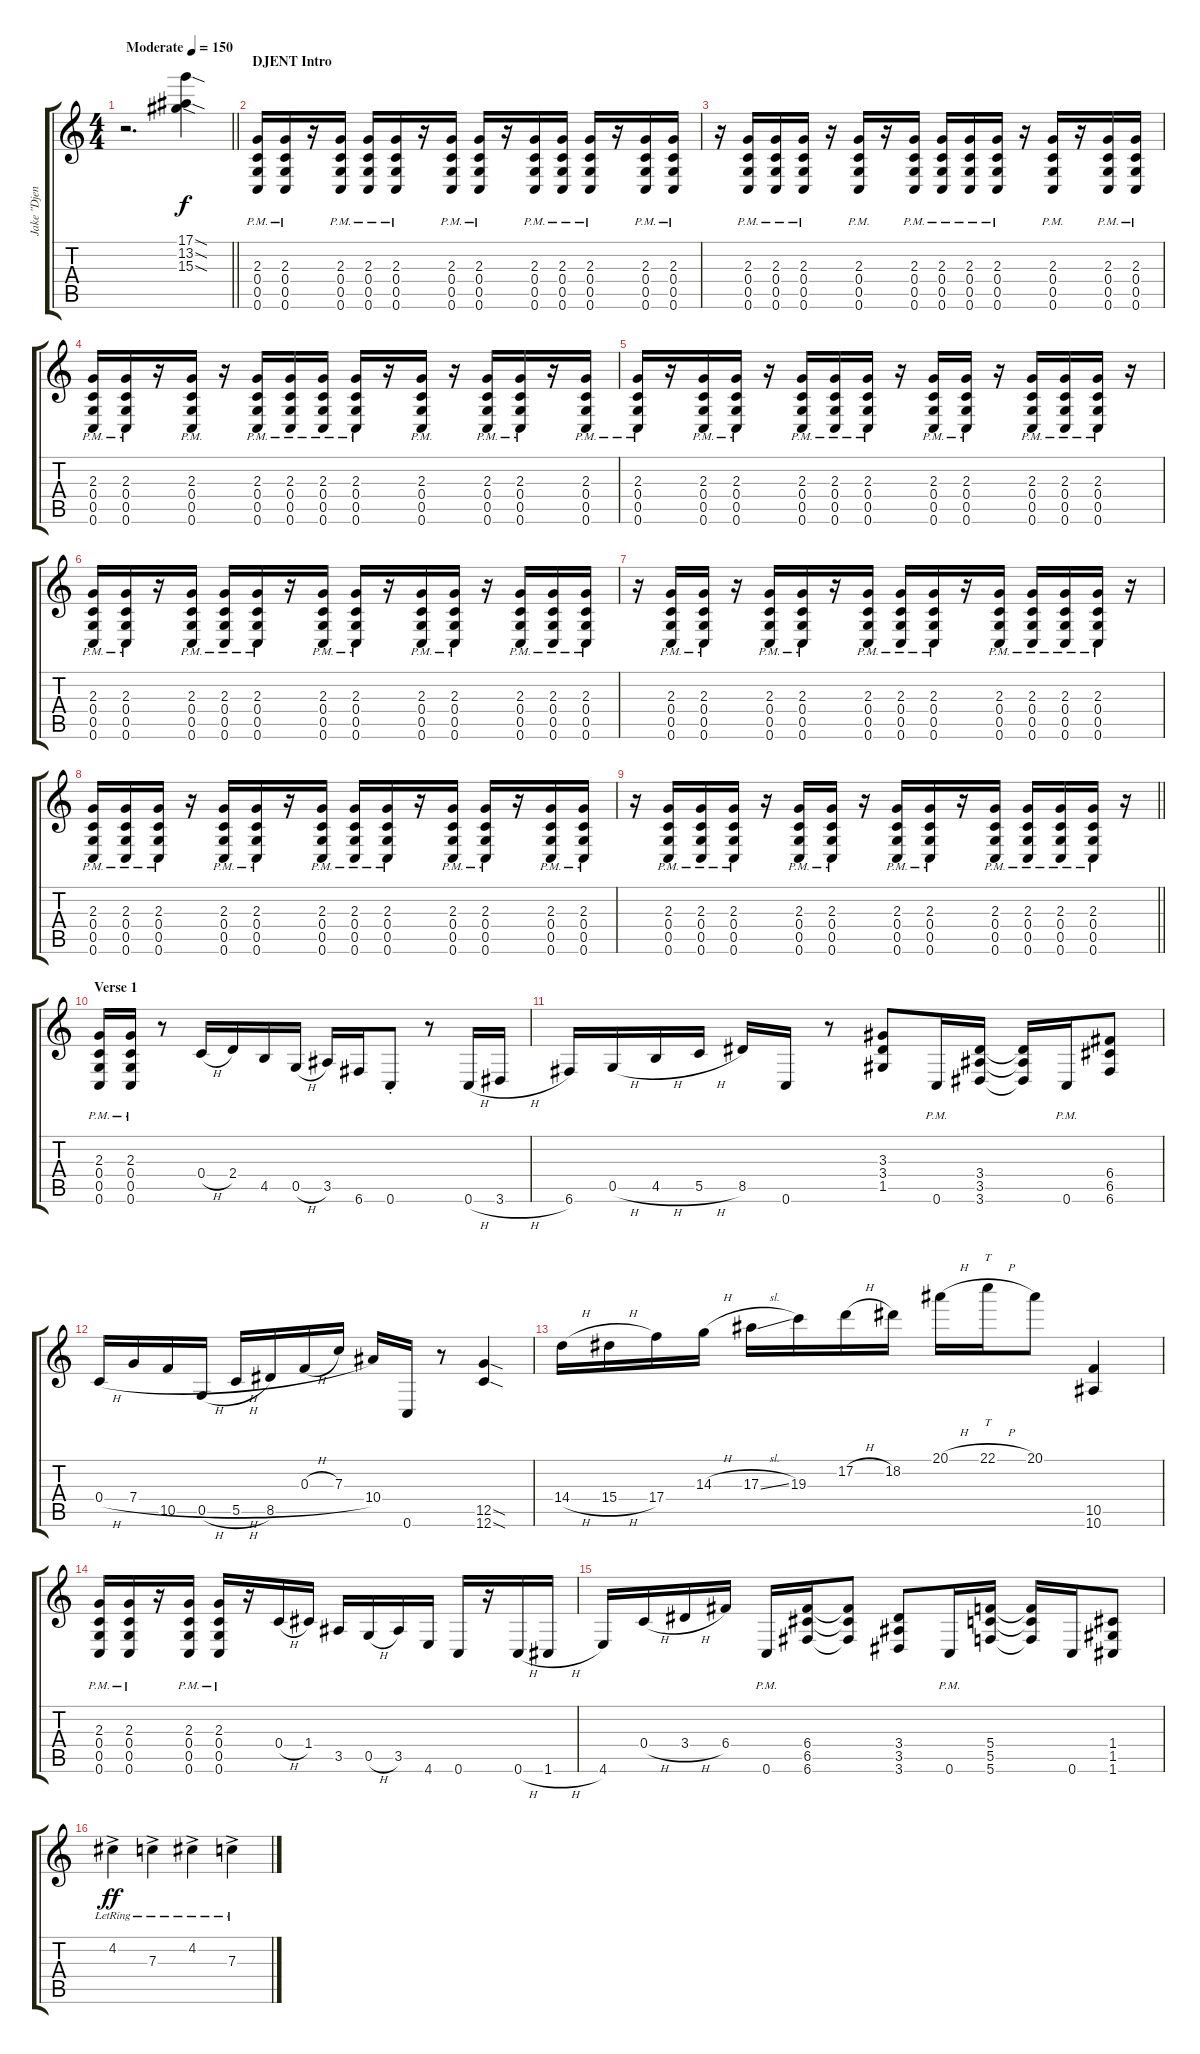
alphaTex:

\track ("Jake \"Djent Reznor\" Bowen" "Jake \"Djen") {instrument distortionguitar}
\staff {score tabs}
\tuning (D4 A3 F3 C3 G2 C2) {hide}
\ts (4 4)
\tempo (150 "Moderate")
\clef g2
\barLineRight lightlight
\ks c
r.2{d dy f instrument distortionguitar} (17.1{sod} 13.2{sod} 15.3{sod}).4 |
\section ("" "DJENT Intro")
(2.3{pm} 0.4{pm} 0.5{pm} 0.6{pm}).16 (2.3{pm} 0.4{pm} 0.5{pm} 0.6{pm}).16 r.16 (2.3{pm} 0.4{pm} 0.5{pm} 0.6{pm}).16 (2.3{pm} 0.4{pm} 0.5{pm} 0.6{pm}).16 (2.3{pm} 0.4{pm} 0.5{pm} 0.6{pm}).16 r.16 (2.3{pm} 0.4{pm} 0.5{pm} 0.6{pm}).16 (2.3{pm} 0.4{pm} 0.5{pm} 0.6{pm}).16 r.16 (2.3{pm} 0.4{pm} 0.5{pm} 0.6{pm}).16 (2.3{pm} 0.4{pm} 0.5{pm} 0.6{pm}).16 (2.3{pm} 0.4{pm} 0.5{pm} 0.6{pm}).16 r.16 (2.3{pm} 0.4{pm} 0.5{pm} 0.6{pm}).16 (2.3{pm} 0.4{pm} 0.5{pm} 0.6{pm}).16 |
r.16 (2.3{pm} 0.4{pm} 0.5{pm} 0.6{pm}).16 (2.3{pm} 0.4{pm} 0.5{pm} 0.6{pm}).16 (2.3{pm} 0.4{pm} 0.5{pm} 0.6{pm}).16 r.16 (2.3{pm} 0.4{pm} 0.5{pm} 0.6{pm}).16 r.16 (2.3{pm} 0.4{pm} 0.5{pm} 0.6{pm}).16 (2.3{pm} 0.4{pm} 0.5{pm} 0.6{pm}).16 (2.3{pm} 0.4{pm} 0.5{pm} 0.6{pm}).16 (2.3{pm} 0.4{pm} 0.5{pm} 0.6{pm}).16 r.16 (2.3{pm} 0.4{pm} 0.5{pm} 0.6{pm}).16 r.16 (2.3{pm} 0.4{pm} 0.5{pm} 0.6{pm}).16 (2.3{pm} 0.4{pm} 0.5{pm} 0.6{pm}).16 |
(2.3{pm} 0.4{pm} 0.5{pm} 0.6{pm}).16 (2.3{pm} 0.4{pm} 0.5{pm} 0.6{pm}).16 r.16 (2.3{pm} 0.4{pm} 0.5{pm} 0.6{pm}).16 r.16 (2.3{pm} 0.4{pm} 0.5{pm} 0.6{pm}).16 (2.3{pm} 0.4{pm} 0.5{pm} 0.6{pm}).16 (2.3{pm} 0.4{pm} 0.5{pm} 0.6{pm}).16 (2.3{pm} 0.4{pm} 0.5{pm} 0.6{pm}).16 r.16 (2.3{pm} 0.4{pm} 0.5{pm} 0.6{pm}).16 r.16 (2.3{pm} 0.4{pm} 0.5{pm} 0.6{pm}).16 (2.3{pm} 0.4{pm} 0.5{pm} 0.6{pm}).16 r.16 (2.3{pm} 0.4{pm} 0.5{pm} 0.6{pm}).16 |
(2.3{pm} 0.4{pm} 0.5{pm} 0.6{pm}).16 r.16 (2.3{pm} 0.4{pm} 0.5{pm} 0.6{pm}).16 (2.3{pm} 0.4{pm} 0.5{pm} 0.6{pm}).16 r.16 (2.3{pm} 0.4{pm} 0.5{pm} 0.6{pm}).16 (2.3{pm} 0.4{pm} 0.5{pm} 0.6{pm}).16 (2.3{pm} 0.4{pm} 0.5{pm} 0.6{pm}).16 r.16 (2.3{pm} 0.4{pm} 0.5{pm} 0.6{pm}).16 (2.3{pm} 0.4{pm} 0.5{pm} 0.6{pm}).16 r.16 (2.3{pm} 0.4{pm} 0.5{pm} 0.6{pm}).16 (2.3{pm} 0.4{pm} 0.5{pm} 0.6{pm}).16 (2.3{pm} 0.4{pm} 0.5{pm} 0.6{pm}).16 r.16 |
(2.3{pm} 0.4{pm} 0.5{pm} 0.6{pm}).16 (2.3{pm} 0.4{pm} 0.5{pm} 0.6{pm}).16 r.16 (2.3{pm} 0.4{pm} 0.5{pm} 0.6{pm}).16 (2.3{pm} 0.4{pm} 0.5{pm} 0.6{pm}).16 (2.3{pm} 0.4{pm} 0.5{pm} 0.6{pm}).16 r.16 (2.3{pm} 0.4{pm} 0.5{pm} 0.6{pm}).16 (2.3{pm} 0.4{pm} 0.5{pm} 0.6{pm}).16 r.16 (2.3{pm} 0.4{pm} 0.5{pm} 0.6{pm}).16 (2.3{pm} 0.4{pm} 0.5{pm} 0.6{pm}).16 r.16 (2.3{pm} 0.4{pm} 0.5{pm} 0.6{pm}).16 (2.3{pm} 0.4{pm} 0.5{pm} 0.6{pm}).16 (2.3{pm} 0.4{pm} 0.5{pm} 0.6{pm}).16 |
r.16 (2.3{pm} 0.4{pm} 0.5{pm} 0.6{pm}).16 (2.3{pm} 0.4{pm} 0.5{pm} 0.6{pm}).16 r.16 (2.3{pm} 0.4{pm} 0.5{pm} 0.6{pm}).16 (2.3{pm} 0.4{pm} 0.5{pm} 0.6{pm}).16 r.16 (2.3{pm} 0.4{pm} 0.5{pm} 0.6{pm}).16 (2.3{pm} 0.4{pm} 0.5{pm} 0.6{pm}).16 (2.3{pm} 0.4{pm} 0.5{pm} 0.6{pm}).16 r.16 (2.3{pm} 0.4{pm} 0.5{pm} 0.6{pm}).16 (2.3{pm} 0.4{pm} 0.5{pm} 0.6{pm}).16 (2.3{pm} 0.4{pm} 0.5{pm} 0.6{pm}).16 (2.3{pm} 0.4{pm} 0.5{pm} 0.6{pm}).16 r.16 |
(2.3{pm} 0.4{pm} 0.5{pm} 0.6{pm}).16 (2.3{pm} 0.4{pm} 0.5{pm} 0.6{pm}).16 (2.3{pm} 0.4{pm} 0.5{pm} 0.6{pm}).16 r.16 (2.3{pm} 0.4{pm} 0.5{pm} 0.6{pm}).16 (2.3{pm} 0.4{pm} 0.5{pm} 0.6{pm}).16 r.16 (2.3{pm} 0.4{pm} 0.5{pm} 0.6{pm}).16 (2.3{pm} 0.4{pm} 0.5{pm} 0.6{pm}).16 (2.3{pm} 0.4{pm} 0.5{pm} 0.6{pm}).16 r.16 (2.3{pm} 0.4{pm} 0.5{pm} 0.6{pm}).16 (2.3{pm} 0.4{pm} 0.5{pm} 0.6{pm}).16 r.16 (2.3{pm} 0.4{pm} 0.5{pm} 0.6{pm}).16 (2.3{pm} 0.4{pm} 0.5{pm} 0.6{pm}).16 |
\barLineRight lightlight
r.16 (2.3{pm} 0.4{pm} 0.5{pm} 0.6{pm}).16 (2.3{pm} 0.4{pm} 0.5{pm} 0.6{pm}).16 (2.3{pm} 0.4{pm} 0.5{pm} 0.6{pm}).16 r.16 (2.3{pm} 0.4{pm} 0.5{pm} 0.6{pm}).16 (2.3{pm} 0.4{pm} 0.5{pm} 0.6{pm}).16 r.16 (2.3{pm} 0.4{pm} 0.5{pm} 0.6{pm}).16 (2.3{pm} 0.4{pm} 0.5{pm} 0.6{pm}).16 r.16 (2.3{pm} 0.4{pm} 0.5{pm} 0.6{pm}).16 (2.3{pm} 0.4{pm} 0.5{pm} 0.6{pm}).16 (2.3{pm} 0.4{pm} 0.5{pm} 0.6{pm}).16 (2.3{pm} 0.4{pm} 0.5{pm} 0.6{pm}).16 r.16 |
\section ("" "Verse 1")
(2.3{pm} 0.4{pm} 0.5{pm} 0.6{pm}).16 (2.3{pm} 0.4{pm} 0.5{pm} 0.6{pm}).16 r.8 0.4{h}.16 2.4.16 4.5.16 0.5{h}.16 3.5.16 6.6.16 0.6{st}.8 r.8 0.6{h}.16 3.6{h}.16 |
6.6.16 0.5{h}.16 4.5{h}.16 5.5{h}.16 8.5.16 0.6.16 r.8 (3.3 3.4 1.5).8 0.6{pm}.16 (3.4 3.5 3.6).16 (3.4{t} 3.5{t} 3.6{t}).16 0.6{pm}.16 (6.4 6.5 6.6).8 |
0.4{h}.16 7.4{h}.16 10.5.16 0.5{h}.16 5.5{h}.16 8.5.16 0.3{h}.16 7.3.16 10.4.16 0.6.16 r.8 (12.5{sod} 12.6{sod}).4 |
14.4{h}.16 15.4{h}.16 17.4.16 14.3{h}.16 17.3{sl}.16 19.3.16 17.2{h}.16 18.2.16 20.1{h}.16 22.1{h}.16{tt} 20.1.8 (10.5 10.6).4 |
(2.3{pm} 0.4{pm} 0.5{pm} 0.6{pm}).16 (2.3{pm} 0.4{pm} 0.5{pm} 0.6{pm}).16 r.16 (2.3{pm} 0.4{pm} 0.5{pm} 0.6{pm}).16 (2.3{pm} 0.4{pm} 0.5{pm} 0.6{pm}).16 r.16 0.4{h}.16 1.4.16 3.5.16 0.5{h}.16 3.5.16 4.6.16 0.6.16 r.16 0.6{h}.16 1.6{h}.16 |
4.6.16 0.4{h}.16 3.4{h}.16 6.4.16 0.6{pm}.16 (6.4 6.5 6.6).16 (6.4{t} 6.5{t} 6.6{t}).8 (3.4 3.5 3.6).8 0.6{pm}.16 (5.4 5.5 5.6).16 (5.4{t} 5.5{t} 5.6{t}).16 0.6.16 (1.4 1.5 1.6).8{volume 0} |
4.2{ac lr}.4{dy ff volume 10 balance 8} 7.3{ac lr}.4 4.2{ac lr}.4 7.3{ac lr}.4
